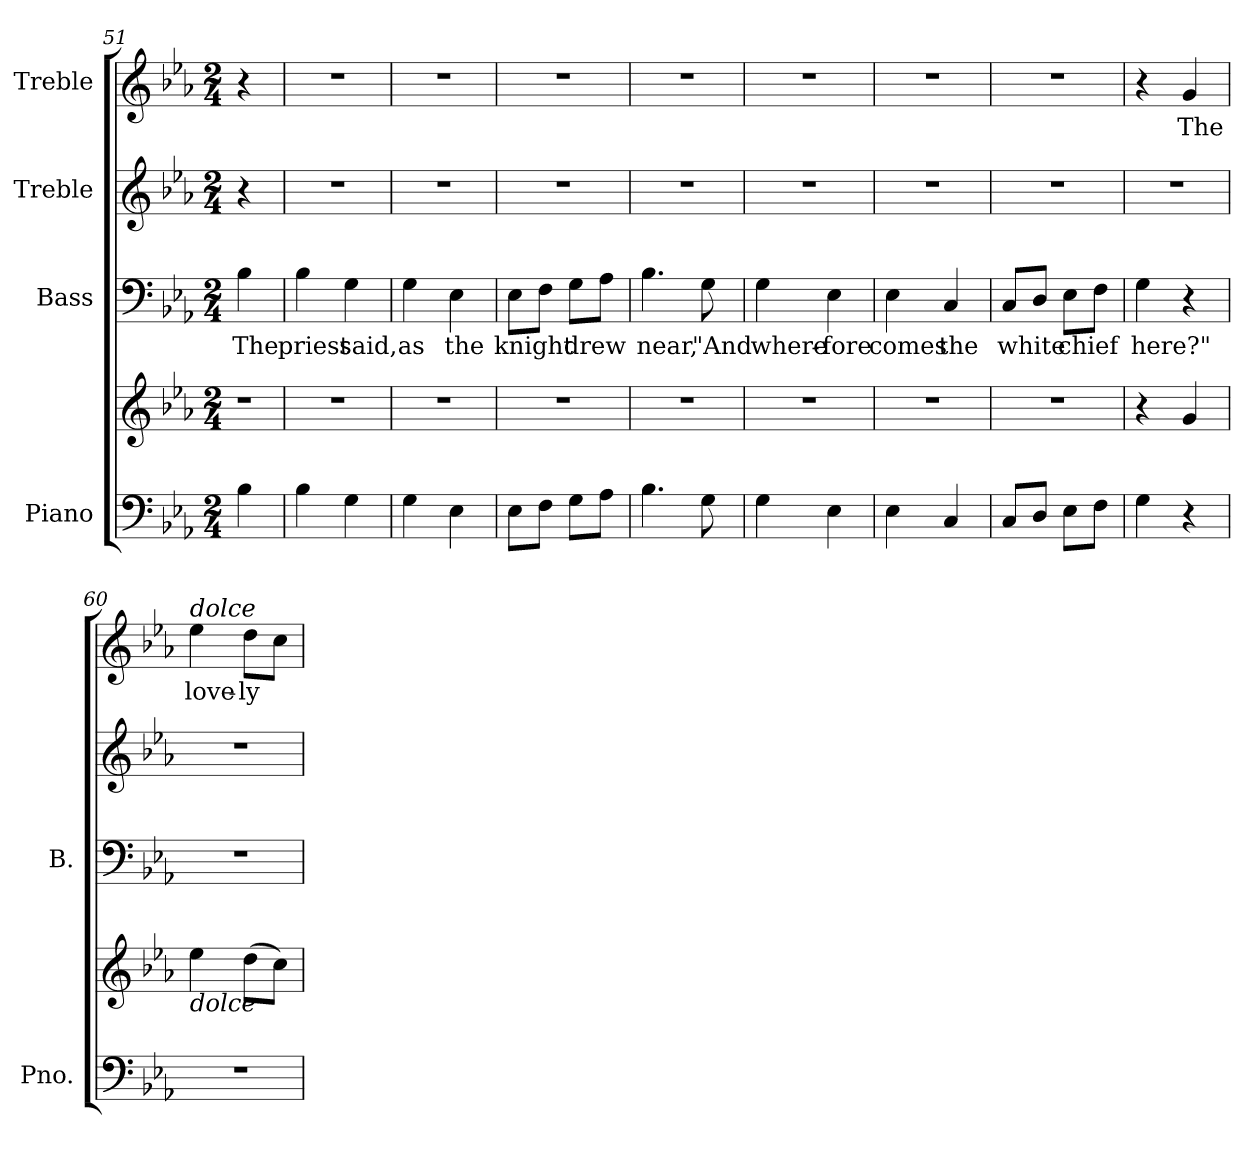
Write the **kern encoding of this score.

**kern	**kern	**kern	**text	**kern	**kern	**text
*part4	*part4	*part3	*part3	*part2	*part1	*part1
*staff5	*staff4	*staff3	*staff3	*staff2	*staff1	*staff1
*I"Piano	*	*I"Bass	*	*I"Treble	*I"Treble	*
*I'Pno.	*	*I'B.	*	*	*	*
!!LO:LB:g=z
*clefF4	*clefG2	*clefF4	*	*clefG2	*clefG2	*
*k[b-e-a-]	*k[b-e-a-]	*k[b-e-a-]	*	*k[b-e-a-]	*k[b-e-a-]	*
*E-:	*E-:	*E-:	*	*E-:	*E-:	*
*M2/4	*M2/4	*M2/4	*	*M2/4	*M2/4	*
=51	=51	=51	=51	=51	=51	=51
!	!LO:N:vis=1	!	!	!	!	!
!	!	!	!LO:LY:b:color=#000000	!	!	!
4B-i\	4r	4B-i\	The	4r	4r	.
=52	=52	=52	=52	=52	=52	=52
!	!LO:N:vis=1	!	!	!	!	!
!	!	!	!LO:LY:b:color=#000000	!LO:N:vis=1	!LO:N:vis=1	!
4B-i\	2r	4B-i\	priest	2r	2r	.
!	!	!	!LO:LY:b:color=#000000	!	!	!
4Gi\	.	4Gi\	said,	.	.	.
=53	=53	=53	=53	=53	=53	=53
!	!LO:N:vis=1	!	!	!	!	!
!	!	!	!LO:LY:b:color=#000000	!LO:N:vis=1	!LO:N:vis=1	!
4Gi\	2r	4Gi\	as	2r	2r	.
!	!	!	!LO:LY:b:color=#000000	!	!	!
4E-i\	.	4E-i\	the	.	.	.
=54	=54	=54	=54	=54	=54	=54
!	!LO:N:vis=1	!	!	!	!	!
!	!	!	!LO:LY:b:color=#000000	!LO:N:vis=1	!LO:N:vis=1	!
8E-i\L	2r	8E-i\L	knight	2r	2r	.
8Fi\J	.	8Fi\J	.	.	.	.
!	!	!	!LO:LY:b:color=#000000	!	!	!
8Gi\L	.	8Gi\L	drew	.	.	.
8A-i\J	.	8A-i\J	.	.	.	.
=55	=55	=55	=55	=55	=55	=55
!	!LO:N:vis=1	!	!	!	!	!
!	!	!	!LO:LY:b:color=#000000	!LO:N:vis=1	!LO:N:vis=1	!
4.B-i\	2r	4.B-i\	near,	2r	2r	.
!	!	!	!LO:LY:b:color=#000000	!	!	!
8Gi\	.	8Gi\	"And	.	.	.
=56	=56	=56	=56	=56	=56	=56
!	!LO:N:vis=1	!	!	!	!	!
!	!	!	!LO:LY:b:color=#000000	!LO:N:vis=1	!LO:N:vis=1	!
4Gi\	2r	4Gi\	where-	2r	2r	.
!	!	!	!LO:LY:b:color=#000000	!	!	!
4E-i\	.	4E-i\	-fore	.	.	.
=57	=57	=57	=57	=57	=57	=57
!	!LO:N:vis=1	!	!	!	!	!
!	!	!	!LO:LY:b:color=#000000	!LO:N:vis=1	!LO:N:vis=1	!
4E-i\	2r	4E-i\	comes	2r	2r	.
!	!	!	!LO:LY:b:color=#000000	!	!	!
4Ci/	.	4Ci/	the	.	.	.
=58	=58	=58	=58	=58	=58	=58
!	!LO:N:vis=1	!	!	!	!	!
!	!	!	!LO:LY:b:color=#000000	!LO:N:vis=1	!LO:N:vis=1	!
8Ci/L	2r	8Ci/L	white	2r	2r	.
8Di/J	.	8Di/J	.	.	.	.
!	!	!	!LO:LY:b:color=#000000	!	!	!
8E-i\L	.	8E-i\L	chief	.	.	.
8Fi\J	.	8Fi\J	.	.	.	.
=59	=59	=59	=59	=59	=59	=59
!	!	!	!LO:LY:b:color=#000000	!LO:N:vis=1	!	!
4Gi\	4r	4Gi\	here?"	2r	4r	.
!	!	!	!	!	!	!LO:LY:b:color=#000000
4r	4gi/	4r	.	.	4gi/	The
!!LO:LB:g=z
=60	=60	=60	=60	=60	=60	=60
!LO:N:vis=1	!	!LO:N:vis=1	!	!LO:N:vis=1	!	!
!	!	!	!	!	!LO:TX:a:i:t=dolce	!
!	!LO:TX:b:i:t=dolce	!	!	!	!	!
!	!	!	!	!	!	!LO:LY:b:color=#000000
2r	4ee-i\	2r	.	2r	4ee-i\	love-
!	!	!	!	!	!	!LO:LY:b:color=#000000
.	(8ddi\L	.	.	.	8ddi\L	-ly
.	8cci\J)	.	.	.	8cci\J	.
=	=	=	=	=	=	=
*-	*-	*-	*-	*-	*-	*-
